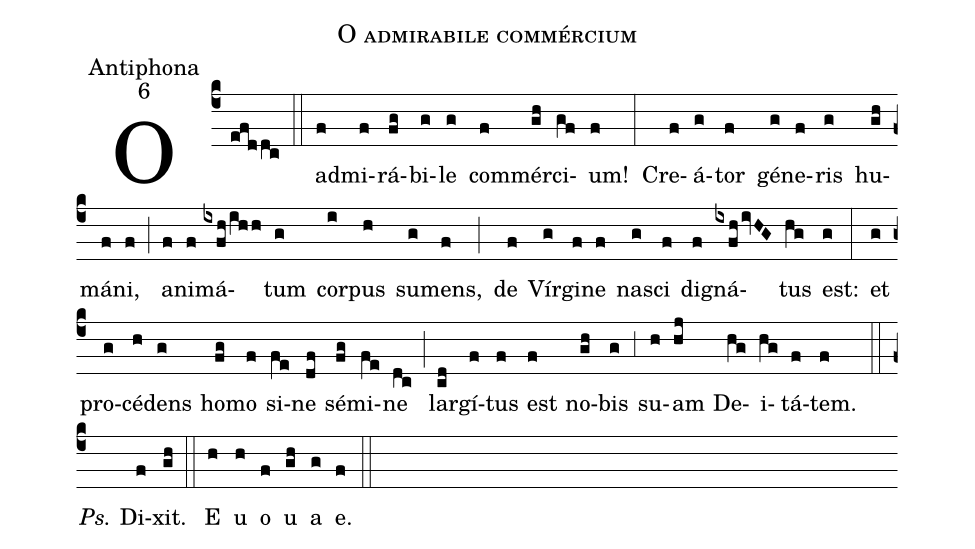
name: O admirabile commércium;
office-part: Antiphona;
mode: 6;
%%
(c4) O(efd/dc) (::) ad(f)mi(f)rá(fg)bi(g)le(g) com(f)mér(gh)ci(gf)um!(f) (:) Cre(f)á(g)tor(f) gé(g)ne(f)ris(g) hu(gh)má(f)ni,(f) (;) a(f)ni(f)má(ixfh/ihh)tum(g) cor(i)pus(h) su(g)mens,(f) (;) de(f) Vír(g)gi(f)ne(f) na(g)sci(f) di(f)gná(ixfh/ivHG)tus(hg) est:(g) (:) et(g) pro(g)cé(h)dens(g) ho(fg)mo(f) si(fe)ne(df) sé(fg)mi(fe)ne(dc) (;) lar(cd)gí(f)tus(f) est(f) no(gh)bis(g) (;3) su(h)am(hj) De(hg)i(hg)tá(f)tem.(f) (::)
<i>Ps.</i> D{i}(f)xit.(gh) (::)
<eu> E(h) u(h) o(f) u(gh) a(g) e.(f) </eu>(::)
